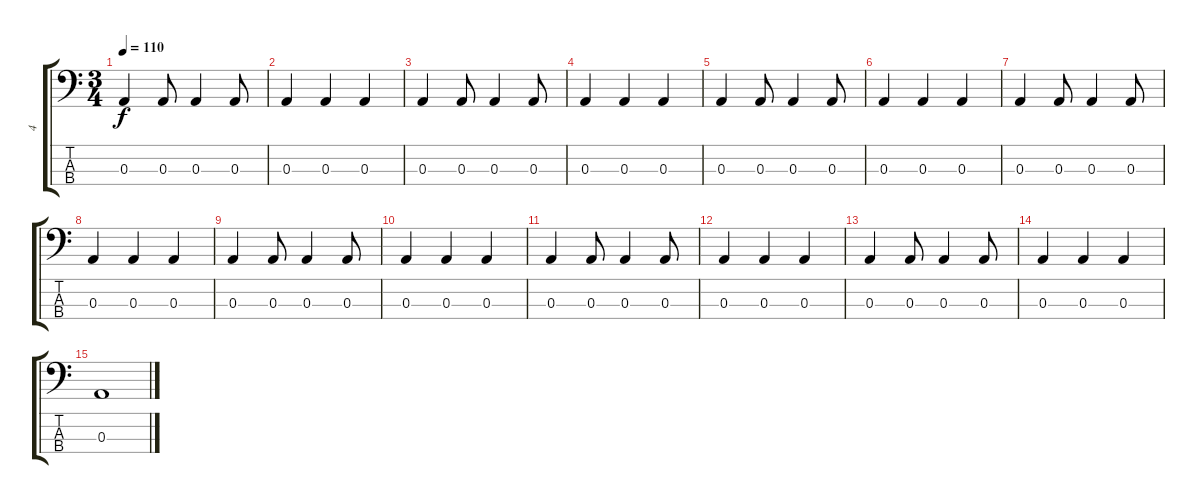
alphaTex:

\track ("4" "4") {instrument electricbassfinger}
\staff {score tabs}
\tuning (G2 D2 A1 E1) {hide}
\ts (3 4)
\tempo 110
\clef f4
\ks c
0.3.4{dy f} 0.3.8 0.3.4 0.3.8 |
0.3.4 0.3.4 0.3.4 |
0.3.4 0.3.8 0.3.4 0.3.8 |
0.3.4 0.3.4 0.3.4 |
0.3.4 0.3.8 0.3.4 0.3.8 |
0.3.4 0.3.4 0.3.4 |
0.3.4 0.3.8 0.3.4 0.3.8 |
0.3.4 0.3.4 0.3.4 |
0.3.4 0.3.8 0.3.4 0.3.8 |
0.3.4 0.3.4 0.3.4 |
0.3.4 0.3.8 0.3.4 0.3.8 |
0.3.4 0.3.4 0.3.4 |
0.3.4 0.3.8 0.3.4 0.3.8 |
0.3.4 0.3.4 0.3.4 |
0.3.1
